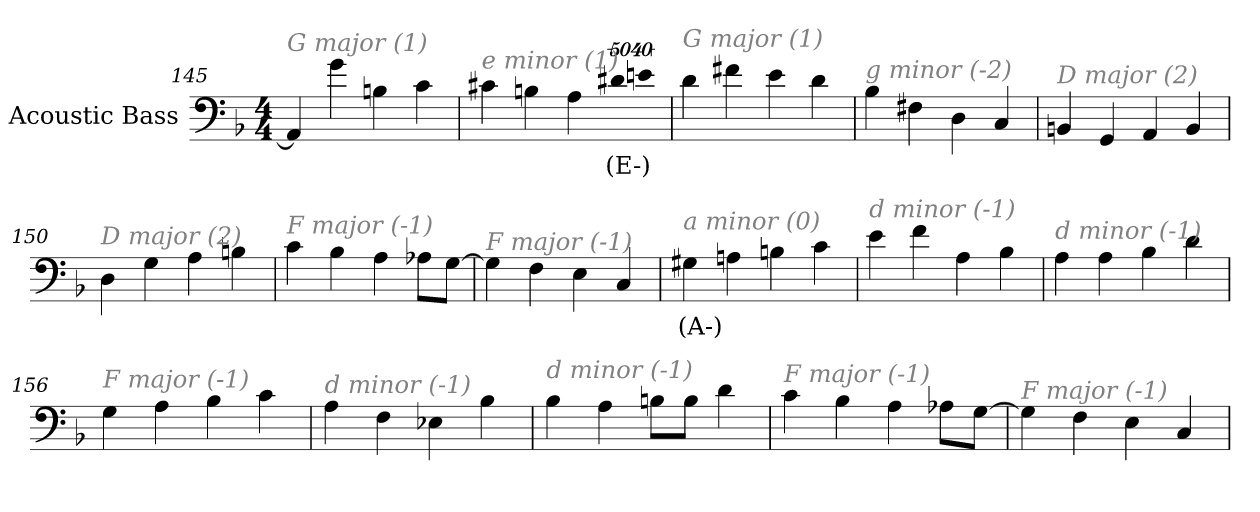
**kern	**text
*part1	*part1
*staff1	*staff1
*I"Acoustic Bass	*
*clefF4	*
*ITrd7c12	*
*k[b-]	*
*F:	*
*M4/4	*
=145	=145
!LO:TX:i:color=#808080:t=G major (1)	!
4AAA]	.
4G	.
4BBn	.
4C	.
=146	=146
!LO:TX:i:color=#808080:t=e minor (1)	!
4C#X	.
4BBn	.
4AA	.
!LO:N:vis=8	!
40320%3347D#Xi	(E-)
!LO:N:vis=4	!
20160%3347En	.
=147	=147
!LO:TX:i:color=#808080:t=G major (1)	!
4D	.
4F#X	.
4E	.
4D	.
=148	=148
!LO:TX:i:color=#808080:t=g minor (-2)	!
4BB-	.
4FF#X	.
4DD	.
4CC	.
=149	=149
!LO:TX:i:color=#808080:t=D major (2)	!
4BBBn	.
4GGG	.
4AAA	.
4BBB	.
=150	=150
!LO:TX:i:color=#808080:t=D major (2)	!
4DD	.
4GG	.
4AA	.
4BBn	.
=151	=151
!LO:TX:i:color=#808080:t=F major (-1)	!
4C	.
4BB-	.
4AA	.
8AA-XL	.
[8GGJ	.
=152	=152
!LO:TX:i:color=#808080:t=F major (-1)	!
4GG]	.
4FF	.
4EE	.
4CC	.
=153	=153
!LO:TX:i:color=#808080:t=a minor (0)	!
4GG#Xi	(A-)
4AAn	.
4BBn	.
4C	.
=154	=154
!LO:TX:i:color=#808080:t=d minor (-1)	!
4E	.
4F	.
4AA	.
4BB-	.
=155	=155
!LO:TX:i:color=#808080:t=d minor (-1)	!
4AA	.
4AA	.
4BB-	.
4D	.
=156	=156
!LO:TX:i:color=#808080:t=F major (-1)	!
4GG	.
4AA	.
4BB-	.
4C	.
=157	=157
!LO:TX:i:color=#808080:t=d minor (-1)	!
4AA	.
4FF	.
4EE-X	.
4BB-	.
=158	=158
!LO:TX:i:color=#808080:t=d minor (-1)	!
4BB-	.
4AA	.
8BBnL	.
8BBJ	.
4D	.
=159	=159
!LO:TX:i:color=#808080:t=F major (-1)	!
4C	.
4BB-	.
4AA	.
8AA-XL	.
[8GGJ	.
=160	=160
!LO:TX:i:color=#808080:t=F major (-1)	!
4GG]	.
4FF	.
4EE	.
4CC	.
=	=
*-	*-
